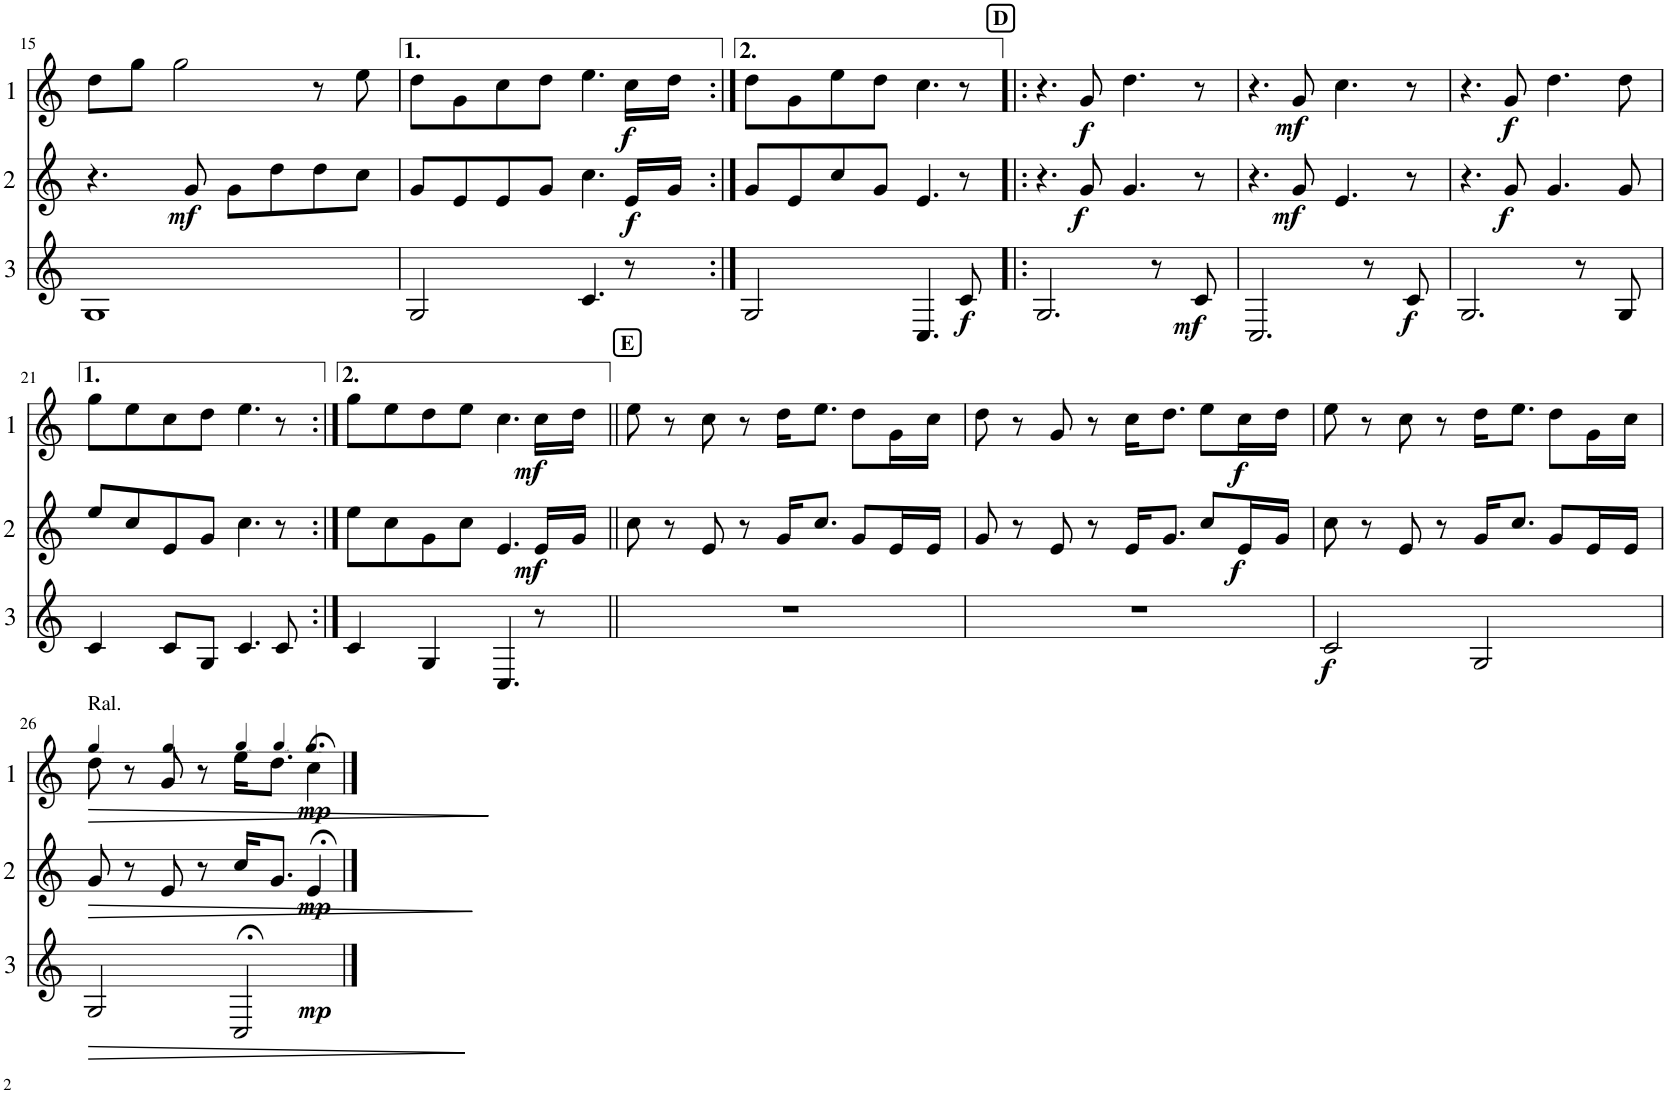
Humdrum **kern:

**kern	**dynam	**kern	**dynam	**kern	**dynam
*part3	*part3	*part2	*part2	*part1	*part1
*staff3	*staff3	*staff2	*staff2	*staff1	*staff1
*I"Cor 3	*	*I"Cor 2	*	*I"Cor 1	*
!!LO:PB:g=z
*clefG2	*	*clefG2	*	*clefG2	*
*Trd4c7	*	*Trd4c7	*	*Trd4c7	*
*k[]	*	*k[]	*	*k[]	*
*M4/4	*	*M4/4	*	*M4/4	*
=15	=15	=15	=15	=15	=15
1G	.	4.r	.	8dd\L	.
.	.	.	.	8gg\J	.
.	.	.	.	2gg\	.
!	!	!	!LO:DY:b	!	!
.	.	8g/	mf	.	.
.	.	8g\L	.	.	.
.	.	8dd\	.	.	.
.	.	8dd\	.	8r	.
.	.	8cc\J	.	8ee\	.
=16	=16	=16	=16	=16	=16
2G/	.	8g/L	.	8dd\L	.
.	.	8e/	.	8g\	.
.	.	8e/	.	8cc\	.
.	.	8g/J	.	8dd\J	.
4.c/	.	4.cc\	.	4.ee\	.
!	!	!	!LO:DY:b	!	!LO:DY:b
8r	.	16e/LL	f	16cc\LL	f
.	.	16g/JJ	.	16dd\JJ	.
=17:|!	=17:|!	=17:|!	=17:|!	=17:|!	=17:|!
2G/	.	8g/L	.	8dd\L	.
.	.	8e/	.	8g\	.
.	.	8cc/	.	8ee\	.
.	.	8g/J	.	8dd\J	.
4.C/	.	4.e/	.	4.cc\	.
!	!LO:DY:b	!	!	!	!
8c/	f	8r	.	8r	.
!!LO:REH:place=s1:a:B:cj:t=D
=18!|:	=18!|:	=18!|:	=18!|:	=18!|:	=18!|:
2.G/	.	4.r	.	4.r	.
!	!	!	!LO:DY:b	!	!LO:DY:b
.	.	8g/	f	8g/	f
.	.	4.g/	.	4.dd\	.
8r	.	.	.	.	.
!	!LO:DY:b	!	!	!	!
8c/	mf	8r	.	8r	.
=19	=19	=19	=19	=19	=19
2.C/	.	4.r	.	4.r	.
!	!	!	!LO:DY:b	!	!LO:DY:b
.	.	8g/	mf	8g/	mf
.	.	4.e/	.	4.cc\	.
8r	.	.	.	.	.
!	!LO:DY:b	!	!	!	!
8c/	f	8r	.	8r	.
=20	=20	=20	=20	=20	=20
2.G/	.	4.r	.	4.r	.
!	!	!	!LO:DY:b	!	!LO:DY:b
.	.	8g/	f	8g/	f
.	.	4.g/	.	4.dd\	.
8r	.	.	.	.	.
8G/	.	8g/	.	8dd\	.
!!LO:LB:g=z
=21	=21	=21	=21	=21	=21
4c/	.	8ee/L	.	8gg\L	.
.	.	8cc/	.	8ee\	.
8c/L	.	8e/	.	8cc\	.
8G/J	.	8g/J	.	8dd\J	.
4.c/	.	4.cc\	.	4.ee\	.
8c/	.	8r	.	8r	.
=22:|!	=22:|!	=22:|!	=22:|!	=22:|!	=22:|!
4c/	.	8ee\L	.	8gg\L	.
.	.	8cc\	.	8ee\	.
4G/	.	8g\	.	8dd\	.
.	.	8cc\J	.	8ee\J	.
4.C/	.	4.e/	.	4.cc\	.
!	!	!	!LO:DY:b	!	!LO:DY:b
8r	.	16e/LL	mf	16cc\LL	mf
.	.	16g/JJ	.	16dd\JJ	.
!!LO:REH:place=s1:a:B:cj:t=E
=23||	=23||	=23||	=23||	=23||	=23||
1r	.	8cc\	.	8ee\	.
.	.	8r	.	8r	.
.	.	8e/	.	8cc\	.
.	.	8r	.	8r	.
.	.	16g/KL	.	16dd\KL	.
.	.	8.cc/J	.	8.ee\J	.
.	.	8g/L	.	8dd\L	.
.	.	16e/L	.	16g\L	.
.	.	16e/JJ	.	16cc\JJ	.
=24	=24	=24	=24	=24	=24
1r	.	8g/	.	8dd\	.
.	.	8r	.	8r	.
.	.	8e/	.	8g/	.
.	.	8r	.	8r	.
.	.	16e/KL	.	16cc\KL	.
.	.	8.g/J	.	8.dd\J	.
.	.	8cc/L	.	8ee\L	.
!	!	!	!LO:DY:b	!	!LO:DY:b
.	.	16e/L	f	16cc\L	f
.	.	16g/JJ	.	16dd\JJ	.
=25	=25	=25	=25	=25	=25
!	!LO:DY:b	!	!	!	!
2c/	f	8cc\	.	8ee\	.
.	.	8r	.	8r	.
.	.	8e/	.	8cc\	.
.	.	8r	.	8r	.
2G/	.	16g/KL	.	16dd\KL	.
.	.	8.cc/J	.	8.ee\J	.
.	.	8g/L	.	8dd\L	.
.	.	16e/L	.	16g\L	.
.	.	16e/JJ	.	16cc\JJ	.
!!LO:LB:g=z
=26	=26	=26	=26	=26	=26
*	*	*	*	*MM66	*
!	!	!	!	!LO:TX:a:t=Ral.	!
!	!LO:HP:b	!	!LO:HP:b	!	!LO:HP:b
*^	*	*	*	*	*
2G/	2.ryy	>	8g/	>	8dd\	>
.	.	.	8r	.	8r	.
*	*	*	*	*	*MM61	*
.	.	.	8e/	.	8g/	.
.	.	.	8r	.	8r	.
*	*	*	*	*	*MM56	*
2C;</	.	.	16cc/KL	.	16ee\KL	.
*	*	*	*	*	*MM45	*
.	.	.	8.g/J	.	8.dd\J	.
*	*	*	*	*	*MM20	*
!	!	!LO:DY:b	!	!LO:DY:b	!	!LO:DY:b
.	4ryy	mp	4e;</	mp	4cc;<\	mp
.	.	]	.	]	.	]
*v	*v	*	*	*	*	*
==	==	==	==	==	==
*-	*-	*-	*-	*-	*-
